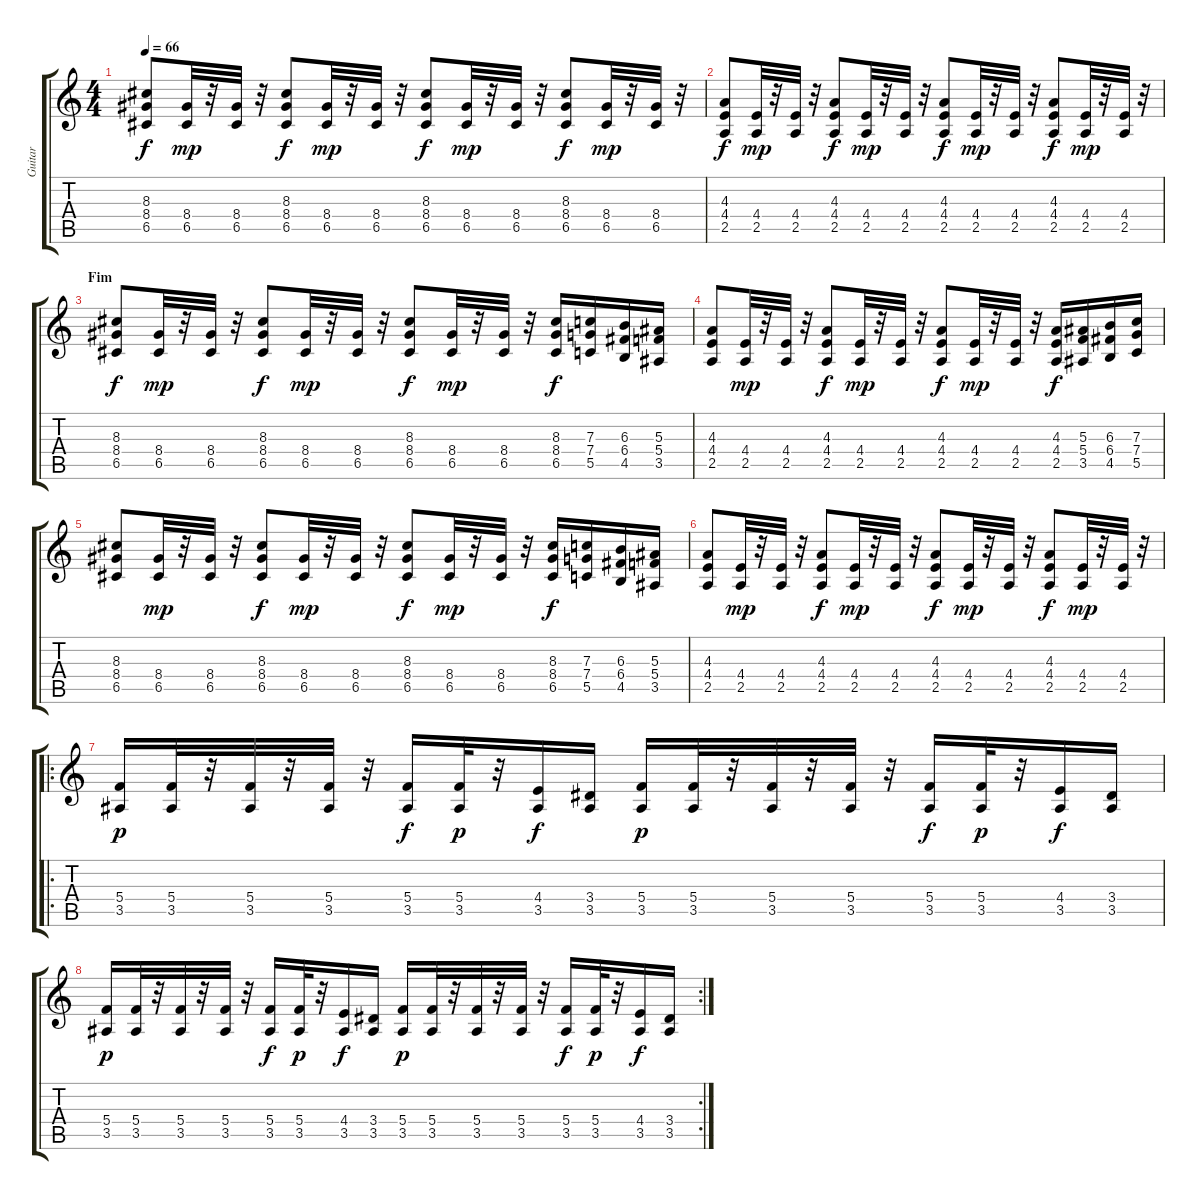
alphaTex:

\track ("Guitar" "Guitar") {instrument distortionguitar}
\staff {score tabs}
\tuning (D4 A3 F3 C3 G2 D2) {hide}
\ts (4 4)
\tempo 66
\clef g2
\ks c
(8.3 8.4 6.5).8{dy f} (8.4 6.5).32{dy mp} r.32 (8.4 6.5).32 r.32 (8.3 8.4 6.5).8{dy f} (8.4 6.5).32{dy mp} r.32 (8.4 6.5).32 r.32 (8.3 8.4 6.5).8{dy f} (8.4 6.5).32{dy mp} r.32 (8.4 6.5).32 r.32 (8.3 8.4 6.5).8{dy f} (8.4 6.5).32{dy mp} r.32 (8.4 6.5).32 r.32 |
(4.3 4.4 2.5).8{dy f} (4.4 2.5).32{dy mp} r.32 (4.4 2.5).32 r.32 (4.3 4.4 2.5).8{dy f} (4.4 2.5).32{dy mp} r.32 (4.4 2.5).32 r.32 (4.3 4.4 2.5).8{dy f} (4.4 2.5).32{dy mp} r.32 (4.4 2.5).32 r.32 (4.3 4.4 2.5).8{dy f} (4.4 2.5).32{dy mp} r.32 (4.4 2.5).32 r.32 |
\section ("" "Fim")
(8.3 8.4 6.5).8{dy f} (8.4 6.5).32{dy mp} r.32 (8.4 6.5).32 r.32 (8.3 8.4 6.5).8{dy f} (8.4 6.5).32{dy mp} r.32 (8.4 6.5).32 r.32 (8.3 8.4 6.5).8{dy f} (8.4 6.5).32{dy mp} r.32 (8.4 6.5).32 r.32 (8.3 8.4 6.5).16{dy f} (7.3 7.4 5.5).16 (6.3 6.4 4.5).16 (5.3 5.4 3.5).16 |
(4.3 4.4 2.5).8 (4.4 2.5).32{dy mp} r.32 (4.4 2.5).32 r.32 (4.3 4.4 2.5).8{dy f} (4.4 2.5).32{dy mp} r.32 (4.4 2.5).32 r.32 (4.3 4.4 2.5).8{dy f} (4.4 2.5).32{dy mp} r.32 (4.4 2.5).32 r.32 (4.3 4.4 2.5).16{dy f} (5.3 5.4 3.5).16 (6.3 6.4 4.5).16 (7.3 7.4 5.5).16 |
(8.3 8.4 6.5).8 (8.4 6.5).32{dy mp} r.32 (8.4 6.5).32 r.32 (8.3 8.4 6.5).8{dy f} (8.4 6.5).32{dy mp} r.32 (8.4 6.5).32 r.32 (8.3 8.4 6.5).8{dy f} (8.4 6.5).32{dy mp} r.32 (8.4 6.5).32 r.32 (8.3 8.4 6.5).16{dy f} (7.3 7.4 5.5).16 (6.3 6.4 4.5).16 (5.3 5.4 3.5).16 |
(4.3 4.4 2.5).8 (4.4 2.5).32{dy mp} r.32 (4.4 2.5).32 r.32 (4.3 4.4 2.5).8{dy f} (4.4 2.5).32{dy mp} r.32 (4.4 2.5).32 r.32 (4.3 4.4 2.5).8{dy f} (4.4 2.5).32{dy mp} r.32 (4.4 2.5).32 r.32 (4.3 4.4 2.5).8{dy f} (4.4 2.5).32{dy mp} r.32 (4.4 2.5).32 r.32 |
\ro
(5.4 3.5).16{dy p} (5.4 3.5).32 r.32 (5.4 3.5).32 r.32 (5.4 3.5).32 r.32 (5.4 3.5).16{dy f} (5.4 3.5).32{dy p} r.32 (4.4 3.5).16{dy f} (3.4 3.5).16 (5.4 3.5).16{dy p} (5.4 3.5).32 r.32 (5.4 3.5).32 r.32 (5.4 3.5).32 r.32 (5.4 3.5).16{dy f} (5.4 3.5).32{dy p} r.32 (4.4 3.5).16{dy f} (3.4 3.5).16 |
\rc 2
(5.4 3.5).16{dy p} (5.4 3.5).32 r.32 (5.4 3.5).32 r.32 (5.4 3.5).32 r.32 (5.4 3.5).16{dy f} (5.4 3.5).32{dy p} r.32 (4.4 3.5).16{dy f} (3.4 3.5).16 (5.4 3.5).16{dy p} (5.4 3.5).32 r.32 (5.4 3.5).32 r.32 (5.4 3.5).32 r.32 (5.4 3.5).16{dy f} (5.4 3.5).32{dy p} r.32 (4.4 3.5).16{dy f} (3.4 3.5).16
